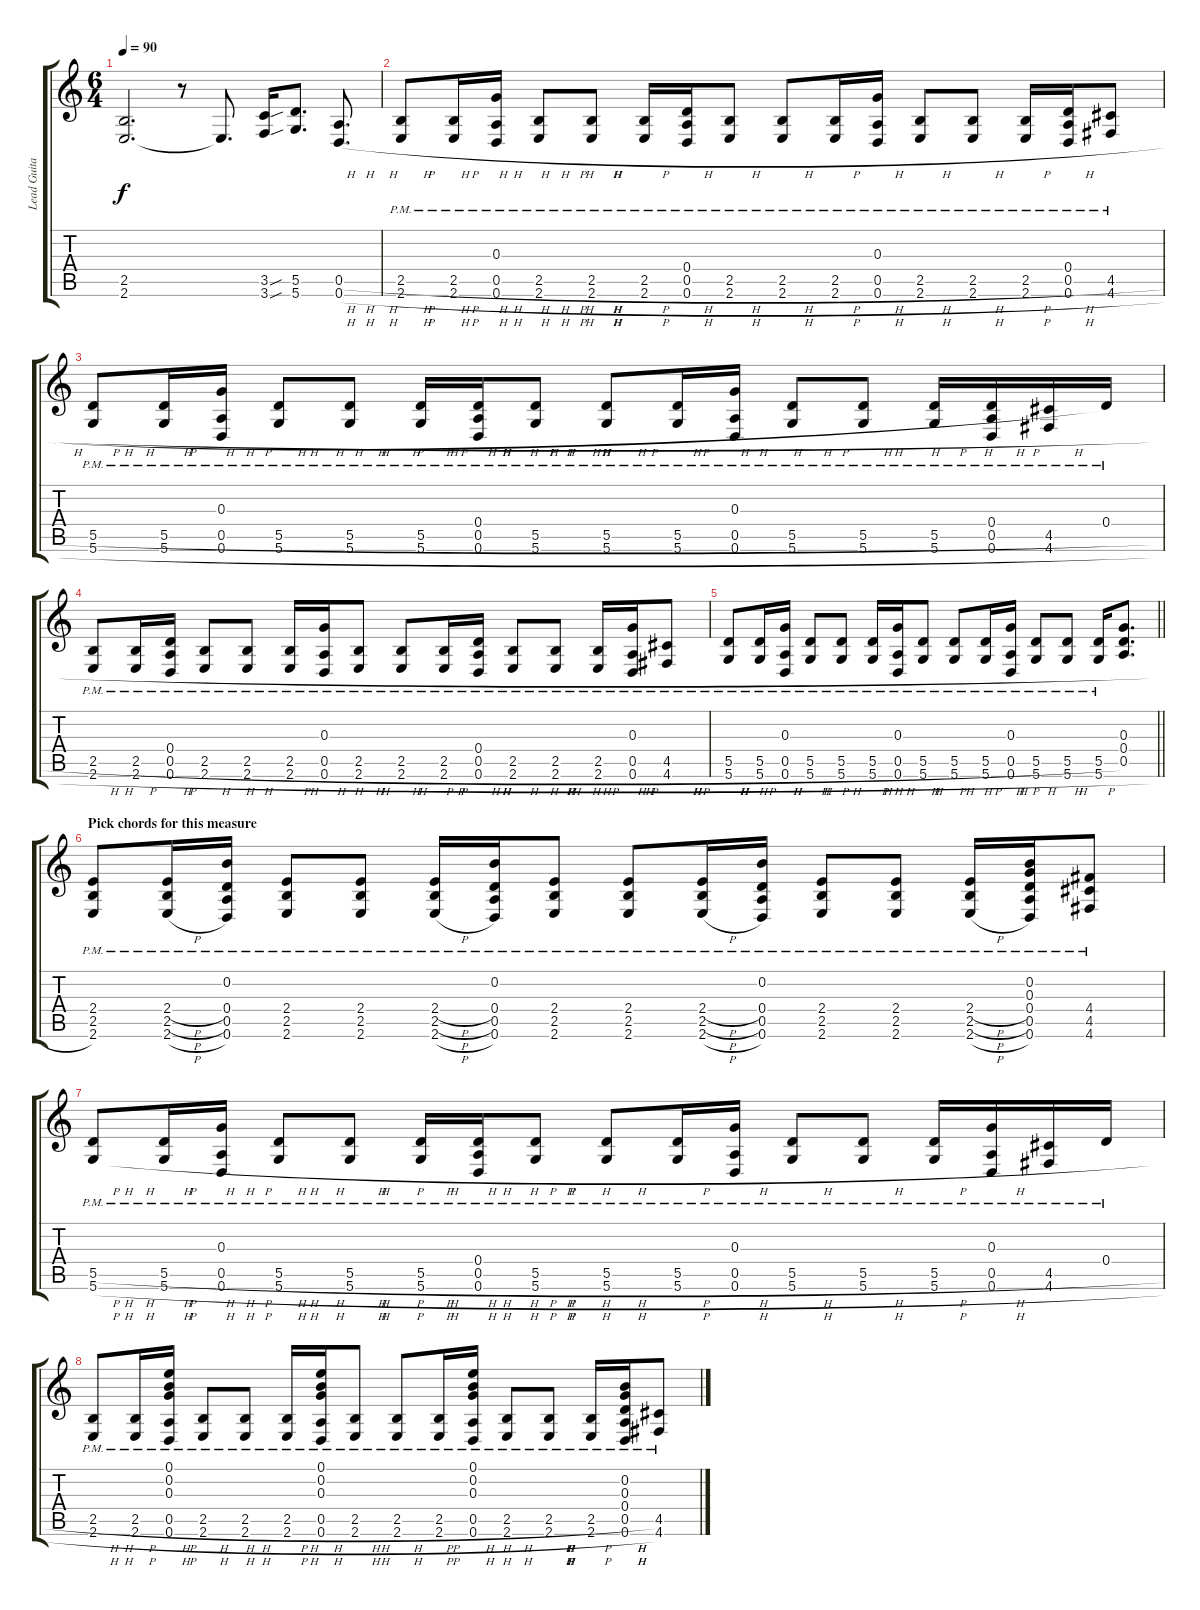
\track ("Lead Guitar" "Lead Guita") {instrument distortionguitar}
\staff {score tabs}
\tuning (E4 B3 G3 D3 A2 D2) {hide}
\ts (6 4)
\tempo 90
\clef g2
\ks c
(2.5 2.6).2{d dy f volume 7 balance 5} r.8 2.6{t}.8{d} (3.5{sou} 3.6{sou}).16 (5.5 5.6).8{d} (0.5{h} 0.6{h}).8{d} |
(2.5{h pm} 2.6{h pm}).8 (2.5{h pm} 2.6{h pm}).16 (0.3{pm} 0.5{h pm} 0.6{h pm}).16 (2.5{h pm} 2.6{h pm}).8 (2.5{h pm} 2.6{h pm}).8 (2.5{h pm} 2.6{h pm}).16 (0.4{pm} 0.5{h pm} 0.6{h pm}).16 (2.5{h pm} 2.6{h pm}).8 (2.5{h pm} 2.6{h pm}).8 (2.5{h pm} 2.6{h pm}).16 (0.3{pm} 0.5{h pm} 0.6{h pm}).16 (2.5{h pm} 2.6{h pm}).8 (2.5{h pm} 2.6{h pm}).8 (2.5{h pm} 2.6{h pm}).16 (0.4{pm} 0.5{h pm} 0.6{h pm}).16 (4.5{h pm} 4.6{h pm}).8 |
(5.5{h pm} 5.6{h pm}).8 (5.5{h pm} 5.6{h pm}).16 (0.3{pm} 0.5{h pm} 0.6{h pm}).16 (5.5{h pm} 5.6{h pm}).8 (5.5{h pm} 5.6{h pm}).8 (5.5{h pm} 5.6{h pm}).16 (0.4{pm} 0.5{h pm} 0.6{h pm}).16 (5.5{h pm} 5.6{h pm}).8 (5.5{h pm} 5.6{h pm}).8 (5.5{h pm} 5.6{h pm}).16 (0.3{pm} 0.5{h pm} 0.6{h pm}).16 (5.5{h pm} 5.6{h pm}).8 (5.5{h pm} 5.6{h pm}).8 (5.5{h pm} 5.6{h pm}).16 (0.4{pm} 0.5{h pm} 0.6{h pm}).16 (4.5{h pm} 4.6{h pm}).16 0.4{pm}.16 |
(2.5{h pm} 2.6{h pm}).8 (2.5{h pm} 2.6{h pm}).16 (0.4{pm} 0.5{h pm} 0.6{h pm}).16 (2.5{h pm} 2.6{h pm}).8 (2.5{h pm} 2.6{h pm}).8 (2.5{h pm} 2.6{h pm}).16 (0.3{pm} 0.5{h pm} 0.6{h pm}).16 (2.5{h pm} 2.6{h pm}).8 (2.5{h pm} 2.6{h pm}).8 (2.5{h pm} 2.6{h pm}).16 (0.4{pm} 0.5{h pm} 0.6{h pm}).16 (2.5{h pm} 2.6{h pm}).8 (2.5{h pm} 2.6{h pm}).8 (2.5{h pm} 2.6{h pm}).16 (0.3{pm} 0.5{h pm} 0.6{h pm}).16 (4.5{h pm} 4.6{h pm}).8 |
\barLineRight lightlight
(5.5{h pm} 5.6{h pm}).8 (5.5{h pm} 5.6{h pm}).16 (0.3{pm} 0.5{h pm} 0.6{h pm}).16 (5.5{h pm} 5.6{h pm}).8 (5.5{h pm} 5.6{h pm}).8 (5.5{h pm} 5.6{h pm}).16 (0.3{pm} 0.5{h pm} 0.6{h pm}).16 (5.5{h pm} 5.6{h pm}).8 (5.5{h pm} 5.6{h pm}).8 (5.5{h pm} 5.6{h pm}).16 (0.3{pm} 0.5{h pm} 0.6{h pm}).16 (5.5{h pm} 5.6{h pm}).8 (5.5{h pm} 5.6{h pm}).8 (5.5{h pm} 5.6{h pm}).16 (0.3 0.4 0.5).8{d} |
\section ("" "Pick chords for this measure")
(2.4{pm} 2.5{pm} 2.6{pm}).8 (2.4{h pm} 2.5{h pm} 2.6{h pm}).16 (0.2 0.4{pm} 0.5{pm} 0.6{pm}).16 (2.4{pm} 2.5{pm} 2.6{pm}).8 (2.4{pm} 2.5{pm} 2.6{pm}).8 (2.4{h pm} 2.5{h pm} 2.6{h pm}).16 (0.2 0.4{pm} 0.5{pm} 0.6{pm}).16 (2.4{pm} 2.5{pm} 2.6{pm}).8 (2.4{pm} 2.5{pm} 2.6{pm}).8 (2.4{h pm} 2.5{h pm} 2.6{h pm}).16 (0.2 0.4{pm} 0.5{pm} 0.6{pm}).16 (2.4{pm} 2.5{pm} 2.6{pm}).8 (2.4{pm} 2.5{pm} 2.6{pm}).8 (2.4{h pm} 2.5{h pm} 2.6{h pm}).16 (0.2 0.3 0.4 0.5{pm} 0.6{pm}).16 (4.4{pm} 4.5{pm} 4.6{pm}).8 |
(5.5{h pm} 5.6{h pm}).8 (5.5{h pm} 5.6{h pm}).16 (0.3{pm} 0.5{h pm} 0.6{h pm}).16 (5.5{h pm} 5.6{h pm}).8 (5.5{h pm} 5.6{h pm}).8 (5.5{h pm} 5.6{h pm}).16 (0.4{pm} 0.5{h pm} 0.6{h pm}).16 (5.5{h pm} 5.6{h pm}).8 (5.5{h pm} 5.6{h pm}).8 (5.5{h pm} 5.6{h pm}).16 (0.3{pm} 0.5{h pm} 0.6{h pm}).16 (5.5{h pm} 5.6{h pm}).8 (5.5{h pm} 5.6{h pm}).8 (5.5{h pm} 5.6{h pm}).16 (0.3{pm} 0.5{h pm} 0.6{h pm}).16 (4.5{h pm} 4.6{h pm}).16 0.4{pm}.16 |
(2.5{h pm} 2.6{h pm}).8 (2.5{h pm} 2.6{h pm}).16 (0.1 0.2 0.3{pm} 0.5{h pm} 0.6{h pm}).16 (2.5{h pm} 2.6{h pm}).8 (2.5{h pm} 2.6{h pm}).8 (2.5{h pm} 2.6{h pm}).16 (0.1 0.2 0.3 0.5{h pm} 0.6{h pm}).16 (2.5{h pm} 2.6{h pm}).8 (2.5{h pm} 2.6{h pm}).8 (2.5{h pm} 2.6{h pm}).16 (0.1 0.2 0.3{pm} 0.5{h pm} 0.6{h pm}).16 (2.5{h pm} 2.6{h pm}).8 (2.5{h pm} 2.6{h pm}).8 (2.5{h pm} 2.6{h pm}).16 (0.2 0.3 0.4{pm} 0.5{h pm} 0.6{h pm}).16 (4.5{h pm} 4.6{h pm}).8
